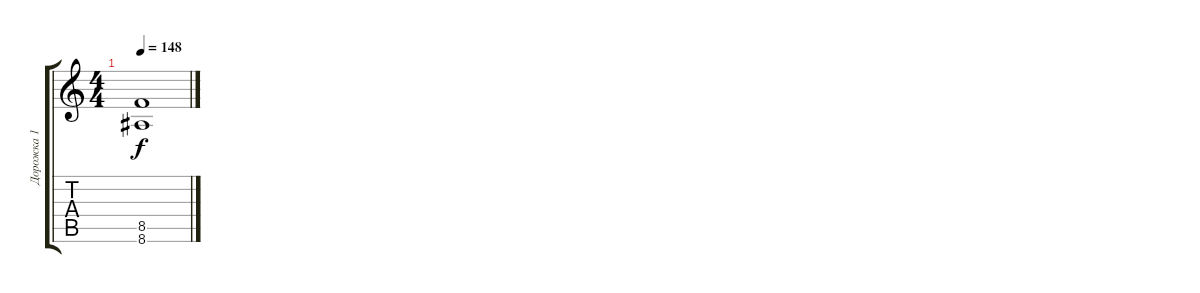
\track ("Дорожка 1" "Дорожка 1") {instrument overdrivenguitar}
\staff {score tabs}
\tuning (E4 B3 G3 D3 A2 D2) {hide}
\ts (4 4)
\tempo 148
\clef g2
\ks c
(8.5 8.6).1{dy f}
